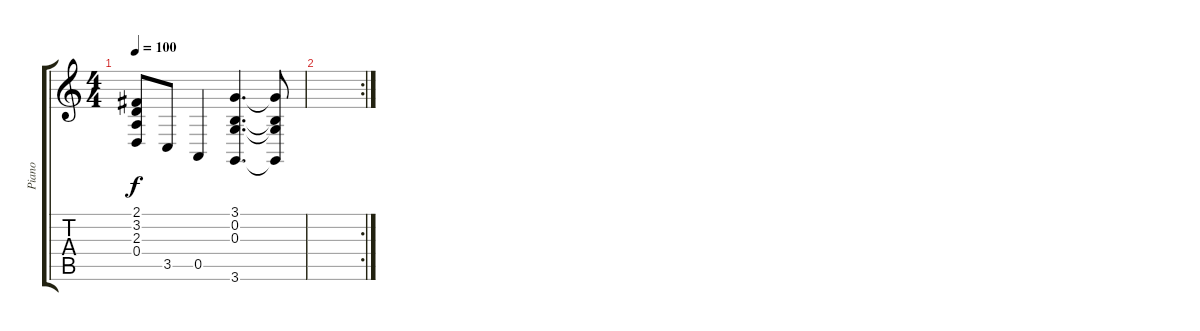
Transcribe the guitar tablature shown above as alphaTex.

\track ("Piano" "Piano") {instrument acousticgrandpiano}
\staff {score tabs}
\tuning (E4 B3 G3 D3 A2 E2) {hide}
\ts (4 4)
\tempo 100
\clef g2
\ks c
(2.1{t} 3.2{t} 2.3{t} 0.4{t}).8{dy f} 3.5.8 0.5.4 (3.1 0.2 0.3 3.6).4{d} (3.1{t} 0.2{t} 0.3{t} 3.6{t}).8 |
\rc 2
